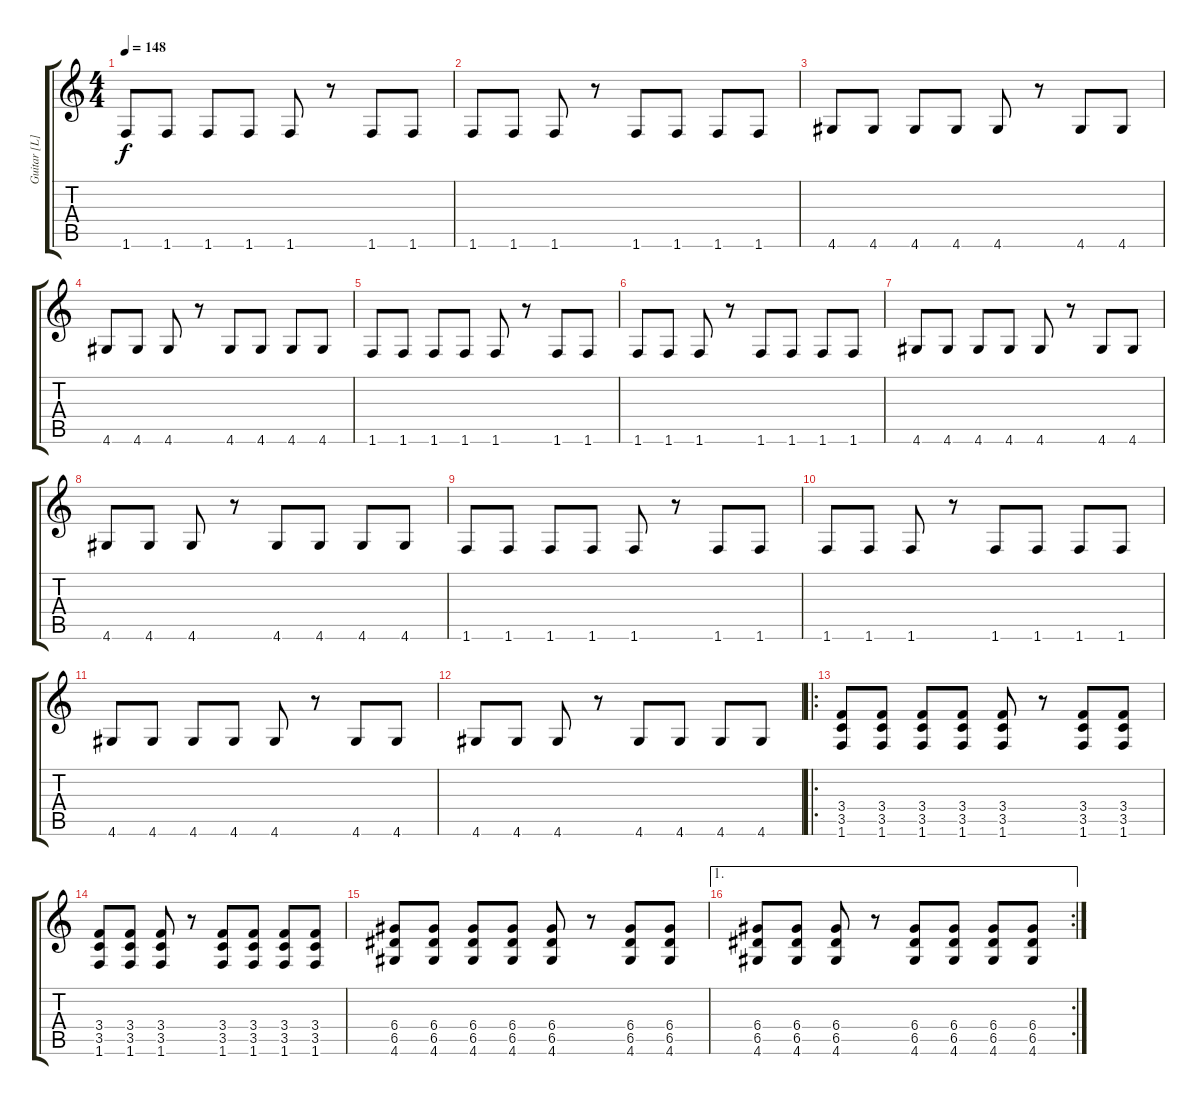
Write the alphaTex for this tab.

\track ("Guitar [L]" "Guitar [L]") {instrument overdrivenguitar}
\staff {score tabs}
\tuning (E4 B3 G3 D3 A2 E2) {hide}
\ts (4 4)
\tempo 148
\clef g2
\ks c
1.6.8{dy f} 1.6.8 1.6.8 1.6.8 1.6.8 r.8 1.6.8 1.6.8 |
1.6.8 1.6.8 1.6.8 r.8 1.6.8 1.6.8 1.6.8 1.6.8 |
4.6.8 4.6.8 4.6.8 4.6.8 4.6.8 r.8 4.6.8 4.6.8 |
4.6.8 4.6.8 4.6.8 r.8 4.6.8 4.6.8 4.6.8 4.6.8 |
1.6.8 1.6.8 1.6.8 1.6.8 1.6.8 r.8 1.6.8 1.6.8 |
1.6.8 1.6.8 1.6.8 r.8 1.6.8 1.6.8 1.6.8 1.6.8 |
4.6.8 4.6.8 4.6.8 4.6.8 4.6.8 r.8 4.6.8 4.6.8 |
4.6.8 4.6.8 4.6.8 r.8 4.6.8 4.6.8 4.6.8 4.6.8 |
1.6.8 1.6.8 1.6.8 1.6.8 1.6.8 r.8 1.6.8 1.6.8 |
1.6.8 1.6.8 1.6.8 r.8 1.6.8 1.6.8 1.6.8 1.6.8 |
4.6.8 4.6.8 4.6.8 4.6.8 4.6.8 r.8 4.6.8 4.6.8 |
4.6.8 4.6.8 4.6.8 r.8 4.6.8 4.6.8 4.6.8 4.6.8 |
\ro
(3.4 3.5 1.6).8 (3.4 3.5 1.6).8 (3.4 3.5 1.6).8 (3.4 3.5 1.6).8 (3.4 3.5 1.6).8 r.8 (3.4 3.5 1.6).8 (3.4 3.5 1.6).8 |
(3.4 3.5 1.6).8 (3.4 3.5 1.6).8 (3.4 3.5 1.6).8 r.8 (3.4 3.5 1.6).8 (3.4 3.5 1.6).8 (3.4 3.5 1.6).8 (3.4 3.5 1.6).8 |
(6.4 6.5 4.6).8 (6.4 6.5 4.6).8 (6.4 6.5 4.6).8 (6.4 6.5 4.6).8 (6.4 6.5 4.6).8 r.8 (6.4 6.5 4.6).8 (6.4 6.5 4.6).8 |
\ae 1
\rc 2
(6.4 6.5 4.6).8 (6.4 6.5 4.6).8 (6.4 6.5 4.6).8 r.8 (6.4 6.5 4.6).8 (6.4 6.5 4.6).8 (6.4 6.5 4.6).8 (6.4 6.5 4.6).8
